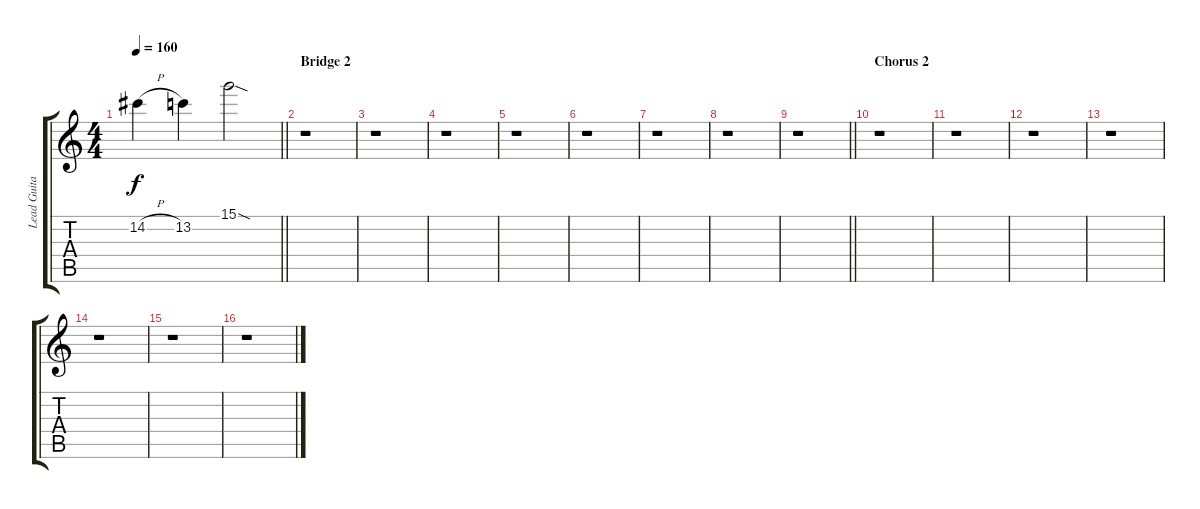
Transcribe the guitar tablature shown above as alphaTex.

\track ("Lead Guitar" "Lead Guita") {instrument distortionguitar}
\staff {score tabs}
\tuning (E4 B3 G3 D3 A2 E2) {hide}
\ts (4 4)
\tempo 160
\clef g2
\barLineRight lightlight
\ks c
14.2{h}.4{dy f} 13.2.4 15.1{sod}.2 |
\section ("" "Bridge 2")
r.1 |
r.1 |
r.1 |
r.1 |
r.1 |
r.1 |
r.1 |
\barLineRight lightlight
r.1 |
\section ("" "Chorus 2")
r.1 |
r.1 |
r.1 |
r.1 |
r.1 |
r.1 |
r.1
